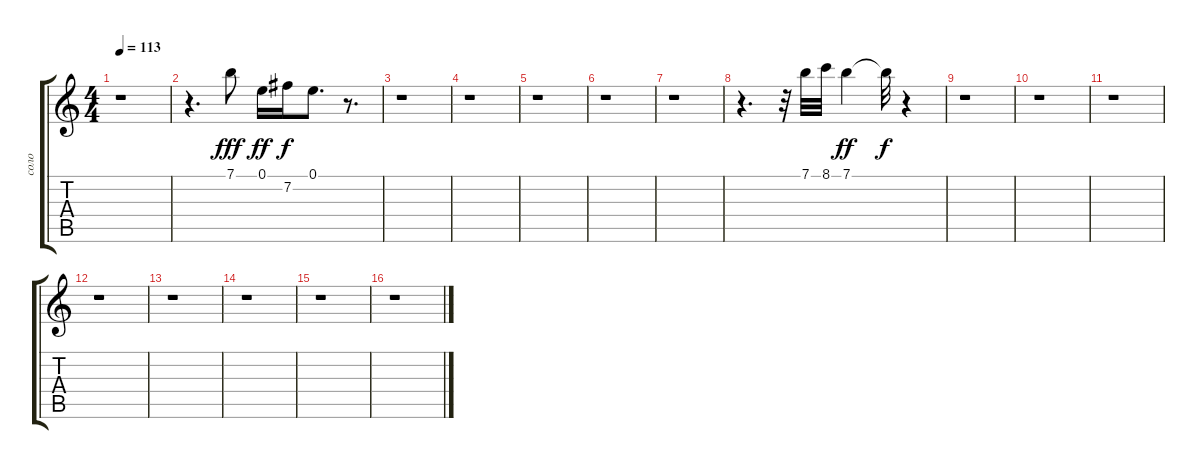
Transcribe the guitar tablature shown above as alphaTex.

\track ("соло" "соло") {instrument electricguitarmuted}
\staff {score tabs}
\tuning (E4 B3 G3 D3 A2 E2) {hide}
\ts (4 4)
\tempo 113
\clef g2
\ks c
r.1{dy f} |
r.4{d} 7.1.8{dy fff} 0.1.16{dy ff} 7.2.16{dy f} 0.1.8{d} r.8{d} |
r.1 |
r.1 |
r.1 |
r.1 |
r.1 |
r.4{d} r.32 7.1.32 8.1.32 7.1.4{dy ff} 7.1{t}.32{dy f} r.4 |
r.1 |
r.1 |
r.1 |
r.1 |
r.1 |
r.1 |
r.1 |
r.1
